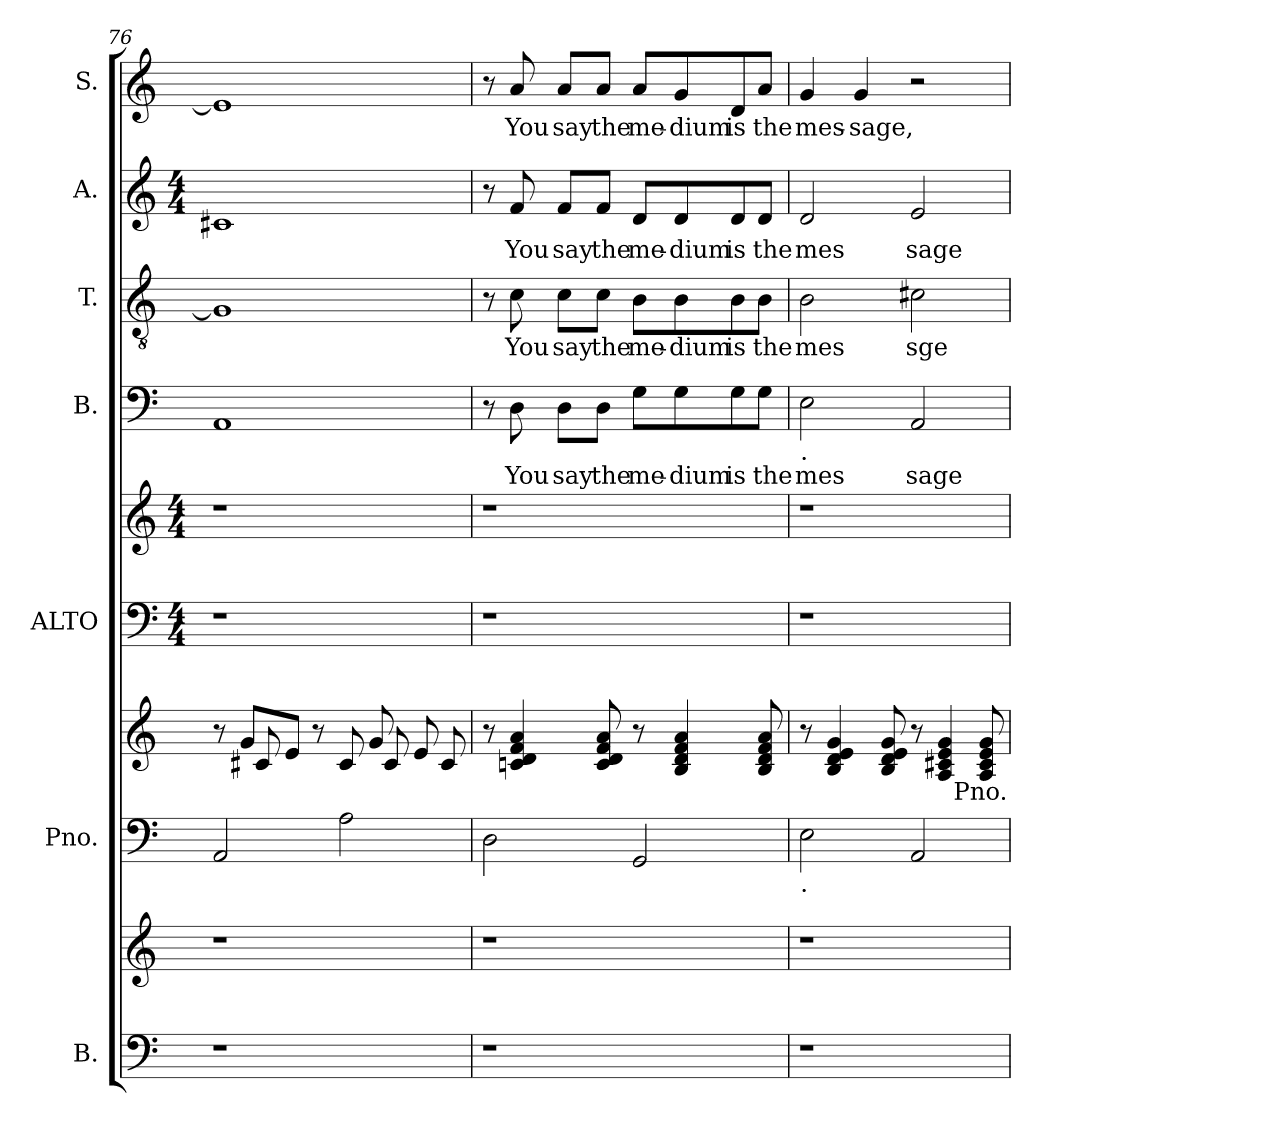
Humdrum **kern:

**kern	**kern	**kern	**kern	**kern	**kern	**kern	**text	**kern	**text	**kern	**text	**kern	**text
*part7	*part7	*part6	*part6	*part5	*part5	*part4	*part4	*part3	*part3	*part2	*part2	*part1	*part1
*staff10	*staff9	*staff8	*staff7	*staff6	*staff5	*staff4	*staff4	*staff3	*staff3	*staff2	*staff2	*staff1	*staff1
*I"B.	*	*I"Pno.	*	*I"ALTO	*	*I"B.	*	*I"T.	*	*I"A.	*	*I"S.	*
*	*	*	*	*	*	*I'B.	*	*I'T.	*	*I'A.	*	*I'S.	*
*clefF4	*clefG2	*clefF4	*clefG2	*clefF4	*clefG2	*clefF4	*	*clefGv2	*	*clefG2	*	*clefG2	*
*	*	*	*	*M4/4	*M4/4	*	*	*	*	*M4/4	*	*	*
=76	=76	=76	=76	=76	=76	=76	=76	=76	=76	=76	=76	=76	=76
*	*	*	*^	*	*	*	*	*	*	*	*	*	*
1r	1r	2AA/	8r	8ryy	1r	1r	1AA	.	1G]	.	1c#X	.	1e]	.
.	.	.	8g/L	8c#X/	.	.	.	.	.	.	.	.	.	.
.	.	.	8e/J	4.ryy	.	.	.	.	.	.	.	.	.	.
.	.	.	8r	.	.	.	.	.	.	.	.	.	.	.
.	.	2A\	8c#/L	.	.	.	.	.	.	.	.	.	.	.
.	.	.	8g/L	8c#/	.	.	.	.	.	.	.	.	.	.
.	.	.	8e/J	4ryy	.	.	.	.	.	.	.	.	.	.
.	.	.	8c#/L	.	.	.	.	.	.	.	.	.	.	.
*	*	*	*v	*v	*	*	*	*	*	*	*	*	*	*
=77	=77	=77	=77	=77	=77	=77	=77	=77	=77	=77	=77	=77	=77
1r	1r	2D\	8r	1r	1r	8r	.	8r	.	8r	.	8r	.
!	!	!	!	!	!	!	!LO:LY:b:cj	!	!LO:LY:b:cj	!	!LO:LY:b:cj	!	!LO:LY:b:cj
.	.	.	4cn/ 4a/ 4f/ 4d/	.	.	8D\	You	8c\	You	8f/	You	8a/	You
!	!	!	!	!	!	!	!LO:LY:b:cj	!	!LO:LY:b:cj	!	!LO:LY:b:cj	!	!LO:LY:b:cj
.	.	.	.	.	.	8D\L	say	8c\L	say	8f/L	say	8a/L	say
!	!	!	!	!	!	!	!LO:LY:b:cj	!	!LO:LY:b:cj	!	!LO:LY:b:cj	!	!LO:LY:b:cj
.	.	.	8c/ 8a/ 8f/ 8d/	.	.	8D\J	the	8c\J	the	8f/J	the	8a/J	the
!	!	!	!	!	!	!	!LO:LY:b:cj	!	!LO:LY:b:cj	!	!LO:LY:b:cj	!	!LO:LY:b:cj
.	.	2GG/	8r	.	.	8G\L	me-	8B\L	me-	8d/L	me-	8a/L	me-
!	!	!	!	!	!	!	!LO:LY:b:cj	!	!LO:LY:b:cj	!	!LO:LY:b:cj	!	!LO:LY:b:cj
.	.	.	4B/ 4d/ 4f/ 4a/	.	.	8G\	-dium	8B\	-dium	8d/	-dium	8g/	-dium
!	!	!	!	!	!	!	!LO:LY:b:cj	!	!LO:LY:b:cj	!	!LO:LY:b:cj	!	!LO:LY:b:cj
.	.	.	.	.	.	8G\	is	8B\	is	8d/	is	8d/	is
!	!	!	!	!	!	!	!LO:LY:b:cj	!	!LO:LY:b:cj	!	!LO:LY:b:cj	!	!LO:LY:b:cj
.	.	.	8B/ 8a/ 8f/ 8d/	.	.	8G\J	the	8B\J	the	8d/J	the	8a/J	the
!!LO:LB:g=z
=78	=78	=78	=78	=78	=78	=78	=78	=78	=78	=78	=78	=78	=78
!	!	!	!	!	!	!LO:TX:b:t=.	!	!	!	!	!	!	!
!	!	!LO:TX:b:t=.	!	!	!	!	!	!	!	!	!	!	!
!	!	!	!	!	!	!	!LO:LY:b:cj	!	!LO:LY:b:cj	!	!LO:LY:b:cj	!	!LO:LY:b:cj
1r	1r	2E\	8r	1r	1r	2E\	mes	2B\	mes	2d/	mes	4g/	mes-
.	.	.	4g/ 4B/ 4d/ 4e/	.	.	.	.	.	.	.	.	.	.
!	!	!	!	!	!	!	!	!	!	!	!	!	!LO:LY:b:cj
.	.	.	.	.	.	.	.	.	.	.	.	4g/	-sage,
.	.	.	8g/ 8B/ 8d/ 8e/	.	.	.	.	.	.	.	.	.	.
!	!	!	!	!	!	!	!LO:LY:b:cj	!	!LO:LY:b:cj	!	!LO:LY:b:cj	!	!
.	.	2AA/	8r	.	.	2AA/	sage	2c#X\	sge	2e/	sage	2r	.
.	.	.	4A/ 4e/ 4c#X/ 4g/	.	.	.	.	.	.	.	.	.	.
.	.	.	8e/ 8g/ 8A/ 8c#/	.	.	.	.	.	.	.	.	.	.
!	!	!	!LO:TX:b:t=Pno.	!	!	!	!	!	!	!	!	!	!
=	=	=	=	=	=	=	=	=	=	=	=	=	=
*-	*-	*-	*-	*-	*-	*-	*-	*-	*-	*-	*-	*-	*-
